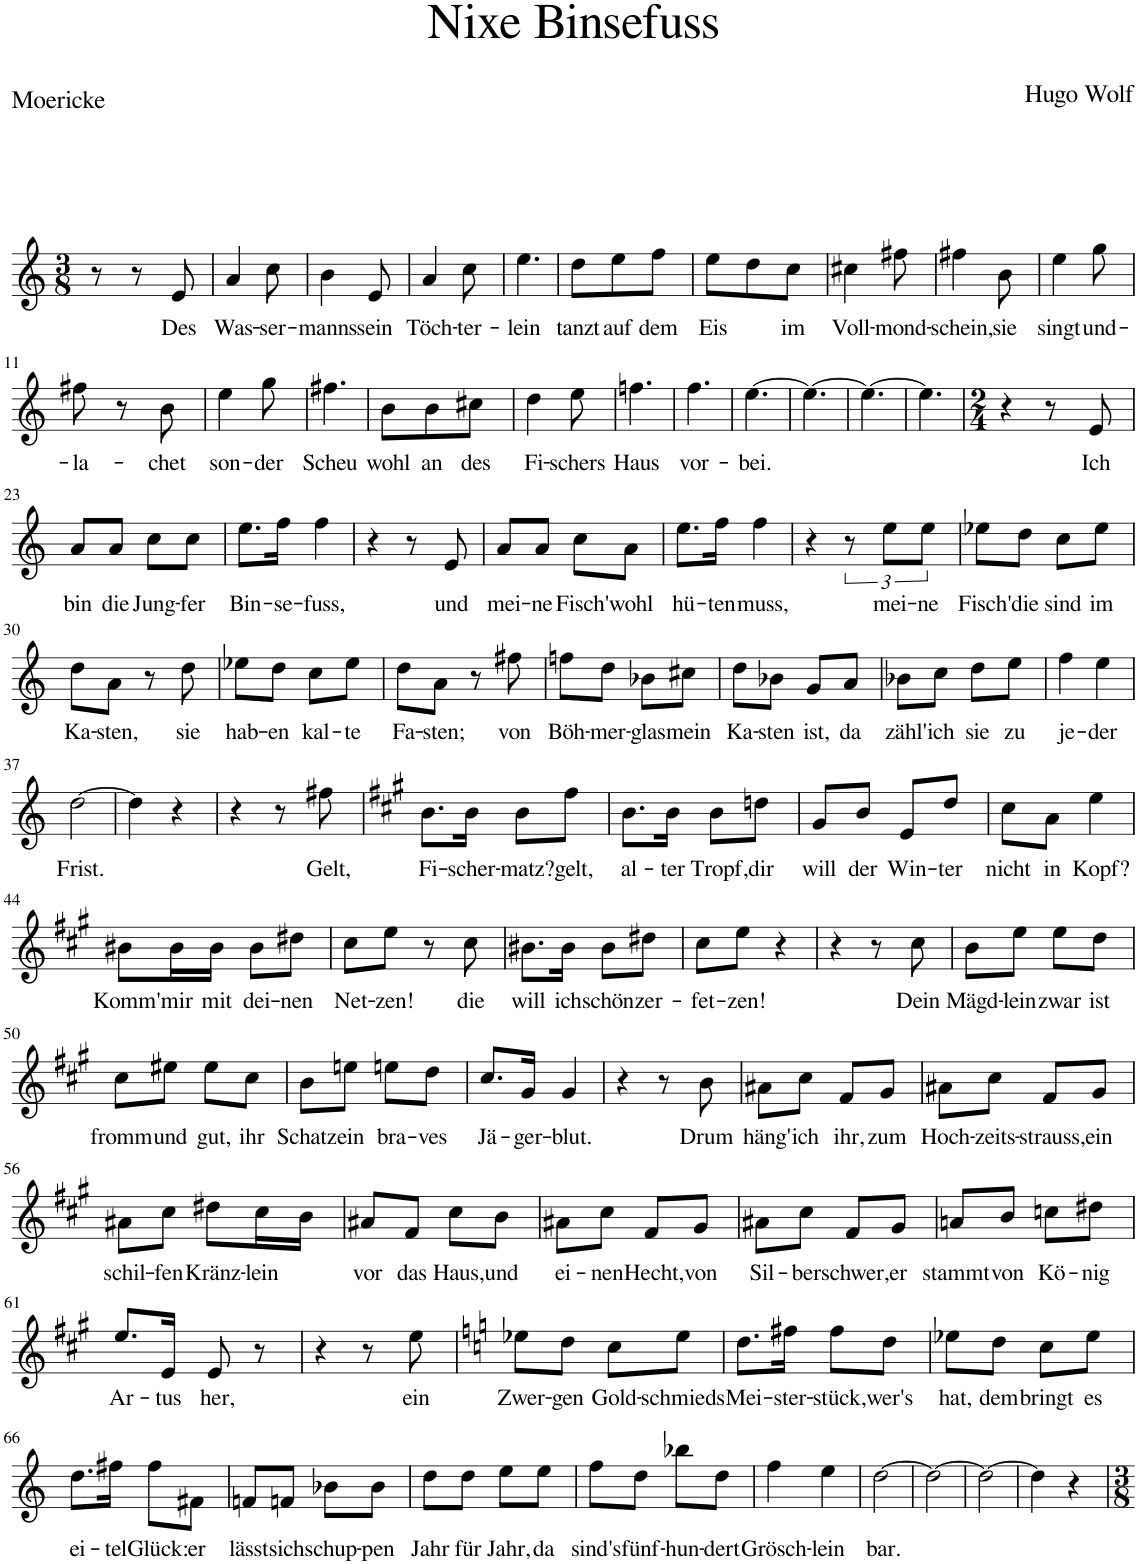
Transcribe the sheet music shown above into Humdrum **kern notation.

**kern	**text
*part1	*part1
*staff1	*staff1
*I"Piano	*
*I'Pno	*
*clefG2	*
*k[]	*
*M3/8	*
=1	=1
8r	.
8r	.
!	!LO:LY:b
8e/	Des
=2	=2
!	!LO:LY:b
4a/	Was-
!	!LO:LY:b
8cc\	-ser-
=3	=3
!	!LO:LY:b
4b\	-manns
!	!LO:LY:b
8e/	sein
=4	=4
!	!LO:LY:b
4a/	Töch-
!	!LO:LY:b
8cc\	-ter-
=5	=5
!	!LO:LY:b
4.ee\	-lein
=6	=6
!	!LO:LY:b
8dd\L	tanzt
!	!LO:LY:b
8ee\	auf
!	!LO:LY:b
8ff\J	dem
=7	=7
!	!LO:LY:b
8ee\L	Eis
8dd\	.
!	!LO:LY:b
8cc\J	im
=8	=8
!	!LO:LY:b
4cc#X\	Voll-
!	!LO:LY:b
8ff#X\	-mond-
=9	=9
!	!LO:LY:b
4ff#X\	-schein,
!	!LO:LY:b
8b\	sie
=10	=10
!	!LO:LY:b
4ee\	singt
!	!LO:LY:b
8gg\	und-
!!LO:LB:g=z
=11	=11
!	!LO:LY:b
8ff#X\	-la-
8r	.
!	!LO:LY:b
8b\	-chet
=12	=12
!	!LO:LY:b
4ee\	son-
!	!LO:LY:b
8gg\	-der
=13	=13
!	!LO:LY:b
4.ff#X\	Scheu
=14	=14
!	!LO:LY:b
8b\L	wohl
!	!LO:LY:b
8b\	an
!	!LO:LY:b
8cc#X\J	des
=15	=15
!	!LO:LY:b
4dd\	Fi-
!	!LO:LY:b
8ee\	-schers
=16	=16
!	!LO:LY:b
4.ffn\	Haus
=17	=17
!	!LO:LY:b
4.ff\	vor-
=18	=18
!	!LO:LY:b
[4.ee\	-bei.
=19	=19
4.ee\_	.
=20	=20
4.ee\_	.
=21	=21
4.ee\]	.
=22	=22
*M2/4	*
4r	.
8r	.
!	!LO:LY:b
8e/	Ich
!!LO:LB:g=z
=23	=23
!	!LO:LY:b
8a/L	bin
!	!LO:LY:b
8a/J	die
!	!LO:LY:b
8cc\L	Jung-
!	!LO:LY:b
8cc\J	-fer
=24	=24
!	!LO:LY:b
8.ee\L	Bin-
!	!LO:LY:b
16ff\Jk	-se-
!	!LO:LY:b
4ff\	-fuss,
=25	=25
4r	.
8r	.
!	!LO:LY:b
8e/	und
=26	=26
!	!LO:LY:b
8a/L	mei-
!	!LO:LY:b
8a/J	-ne
!	!LO:LY:b
8cc\L	Fisch'
!	!LO:LY:b
8a\J	wohl
=27	=27
!	!LO:LY:b
8.ee\L	hü-
!	!LO:LY:b
16ff\Jk	-ten
!	!LO:LY:b
4ff\	muss,
=28	=28
4r	.
12r	.
!	!LO:LY:b
12ee\L	mei-
!	!LO:LY:b
12ee\J	-ne
=29	=29
!	!LO:LY:b
8ee-X\L	Fisch'
!	!LO:LY:b
8dd\J	die
!	!LO:LY:b
8cc\L	sind
!	!LO:LY:b
8ee-\J	im
!!LO:LB:g=z
=30	=30
!	!LO:LY:b
8dd\L	Ka-
!	!LO:LY:b
8a\J	-sten,
8r	.
!	!LO:LY:b
8dd\	sie
=31	=31
!	!LO:LY:b
8ee-X\L	hab-
!	!LO:LY:b
8dd\J	-en
!	!LO:LY:b
8cc\L	kal-
!	!LO:LY:b
8ee-\J	-te
=32	=32
!	!LO:LY:b
8dd\L	Fa-
!	!LO:LY:b
8a\J	-sten;
8r	.
!	!LO:LY:b
8ff#X\	von
=33	=33
!	!LO:LY:b
8ffn\L	Böh-
!	!LO:LY:b
8dd\J	-mer-
!	!LO:LY:b
8b-X\L	-glas
!	!LO:LY:b
8cc#X\J	mein
=34	=34
!	!LO:LY:b
8dd\L	Ka-
!	!LO:LY:b
8b-X\J	-sten
!	!LO:LY:b
8g/L	ist,
!	!LO:LY:b
8a/J	da
=35	=35
!	!LO:LY:b
8b-X\L	zähl'
!	!LO:LY:b
8cc\J	ich
!	!LO:LY:b
8dd\L	sie
!	!LO:LY:b
8ee\J	zu
=36	=36
!	!LO:LY:b
4ff\	je-
!	!LO:LY:b
4ee\	-der
!!LO:LB:g=z
=37	=37
!	!LO:LY:b
[2dd\	Frist.
=38	=38
4dd\]	.
4r	.
=39	=39
4r	.
8r	.
!	!LO:LY:b
8ff#X\	Gelt,
=40	=40
*k[f#c#g#]	*
!	!LO:LY:b
8.b\L	Fi-
!	!LO:LY:b
16b\Jk	-scher-
!	!LO:LY:b
8b\L	-matz?
!	!LO:LY:b
8ff#\J	gelt,
=41	=41
!	!LO:LY:b
8.b\L	al-
!	!LO:LY:b
16b\Jk	-ter
!	!LO:LY:b
8b\L	Tropf,
!	!LO:LY:b
8ddn\J	dir
=42	=42
!	!LO:LY:b
8g#/L	will
!	!LO:LY:b
8b/J	der
!	!LO:LY:b
8e/L	Win-
!	!LO:LY:b
8dd/J	-ter
=43	=43
!	!LO:LY:b
8cc#\L	nicht
!	!LO:LY:b
8a\J	in
!	!LO:LY:b
4ee\	Kopf?
!!LO:LB:g=z
=44	=44
!	!LO:LY:b
8b#X\L	Komm'
!	!LO:LY:b
16b#\L	mir
!	!LO:LY:b
16b#\JJ	mit
!	!LO:LY:b
8b#\L	dei-
!	!LO:LY:b
8dd#X\J	-nen
=45	=45
!	!LO:LY:b
8cc#\L	Net-
!	!LO:LY:b
8ee\J	-zen!
8r	.
!	!LO:LY:b
8cc#\	die
=46	=46
!	!LO:LY:b
8.b#X\L	will
!	!LO:LY:b
16b#\Jk	ich
!	!LO:LY:b
8b#\L	schön
!	!LO:LY:b
8dd#X\J	zer-
=47	=47
!	!LO:LY:b
8cc#\L	-fet-
!	!LO:LY:b
8ee\J	-zen!
4r	.
=48	=48
4r	.
8r	.
!	!LO:LY:b
8cc#\	Dein
=49	=49
!	!LO:LY:b
8b\L	Mägd-
!	!LO:LY:b
8ee\J	-lein
!	!LO:LY:b
8ee\L	zwar
!	!LO:LY:b
8dd\J	ist
!!LO:LB:g=z
=50	=50
!	!LO:LY:b
8cc#\L	fromm
!	!LO:LY:b
8ee#X\J	und
!	!LO:LY:b
8ee#\L	gut,
!	!LO:LY:b
8cc#\J	ihr
=51	=51
!	!LO:LY:b
8b\L	Schatz
!	!LO:LY:b
8een\J	ein
!	!LO:LY:b
8een\L	bra-
!	!LO:LY:b
8dd\J	-ves
=52	=52
!	!LO:LY:b
8.cc#/L	Jä-
!	!LO:LY:b
16g#/Jk	-ger-
!	!LO:LY:b
4g#/	-blut.
=53	=53
4r	.
8r	.
!	!LO:LY:b
8b\	Drum
=54	=54
!	!LO:LY:b
8a#X\L	häng'
!	!LO:LY:b
8cc#\J	ich
!	!LO:LY:b
8f#/L	ihr,
!	!LO:LY:b
8g#/J	zum
=55	=55
!	!LO:LY:b
8a#X\L	Hoch-
!	!LO:LY:b
8cc#\J	-zeits-
!	!LO:LY:b
8f#/L	-strauss,
!	!LO:LY:b
8g#/J	ein
!!LO:LB:g=z
=56	=56
!	!LO:LY:b
8a#X\L	schil-
!	!LO:LY:b
8cc#\J	-fen
!	!LO:LY:b
8dd#X\L	Kränz-
!	!LO:LY:b
16cc#\L	-lein
16b\JJ	.
=57	=57
!	!LO:LY:b
8a#X/L	vor
!	!LO:LY:b
8f#/J	das
!	!LO:LY:b
8cc#\L	Haus,
!	!LO:LY:b
8b\J	und
=58	=58
!	!LO:LY:b
8a#X\L	ei-
!	!LO:LY:b
8cc#\J	-nen
!	!LO:LY:b
8f#/L	Hecht,
!	!LO:LY:b
8g#/J	von
=59	=59
!	!LO:LY:b
8a#X\L	Sil-
!	!LO:LY:b
8cc#\J	-ber
!	!LO:LY:b
8f#/L	schwer,
!	!LO:LY:b
8g#/J	er
=60	=60
!	!LO:LY:b
8an/L	stammt
!	!LO:LY:b
8b/J	von
!	!LO:LY:b
8ccn\L	Kö-
!	!LO:LY:b
8dd#X\J	-nig
!!LO:LB:g=z
=61	=61
!	!LO:LY:b
8.ee/L	Ar-
!	!LO:LY:b
16e/Jk	-tus
!	!LO:LY:b
8e/	her,
8r	.
=62	=62
4r	.
8r	.
!	!LO:LY:b
8ee\	ein
=63	=63
*k[]	*
!	!LO:LY:b
8ee-X\L	Zwer-
!	!LO:LY:b
8dd\J	-gen
!	!LO:LY:b
8cc\L	Gold-
!	!LO:LY:b
8ee-\J	-schmieds
=64	=64
!	!LO:LY:b
8.dd\L	Mei-
!	!LO:LY:b
16ff#X\Jk	-ster-
!	!LO:LY:b
8ff#\L	-stück,
!	!LO:LY:b
8dd\J	wer's
=65	=65
!	!LO:LY:b
8ee-X\L	hat,
!	!LO:LY:b
8dd\J	dem
!	!LO:LY:b
8cc\L	bringt
!	!LO:LY:b
8ee-\J	es
!!LO:LB:g=z
=66	=66
!	!LO:LY:b
8.dd\L	ei-
!	!LO:LY:b
16ff#X\Jk	-tel
!	!LO:LY:b
8ff#\L	Glück:
!	!LO:LY:b
8f#X\J	er
=67	=67
!	!LO:LY:b
8fn/L	lässt
!	!LO:LY:b
8fn/J	sich
!	!LO:LY:b
8b-X\L	schup-
!	!LO:LY:b
8b-\J	-pen
=68	=68
!	!LO:LY:b
8dd\L	Jahr
!	!LO:LY:b
8dd\J	für
!	!LO:LY:b
8ee\L	Jahr,
!	!LO:LY:b
8ee\J	da
=69	=69
!	!LO:LY:b
8ff\L	sind's
!	!LO:LY:b
8dd\J	fünf-
!	!LO:LY:b
8bb-X\L	-hun-
!	!LO:LY:b
8dd\J	-dert
=70	=70
!	!LO:LY:b
4ff\	Grösch-
!	!LO:LY:b
4ee\	-lein
=71	=71
!	!LO:LY:b
[2dd\	bar.
=72	=72
2dd\_	.
=73	=73
2dd\_	.
=74	=74
4dd\]	.
4r	.
=	=
*-	*-
